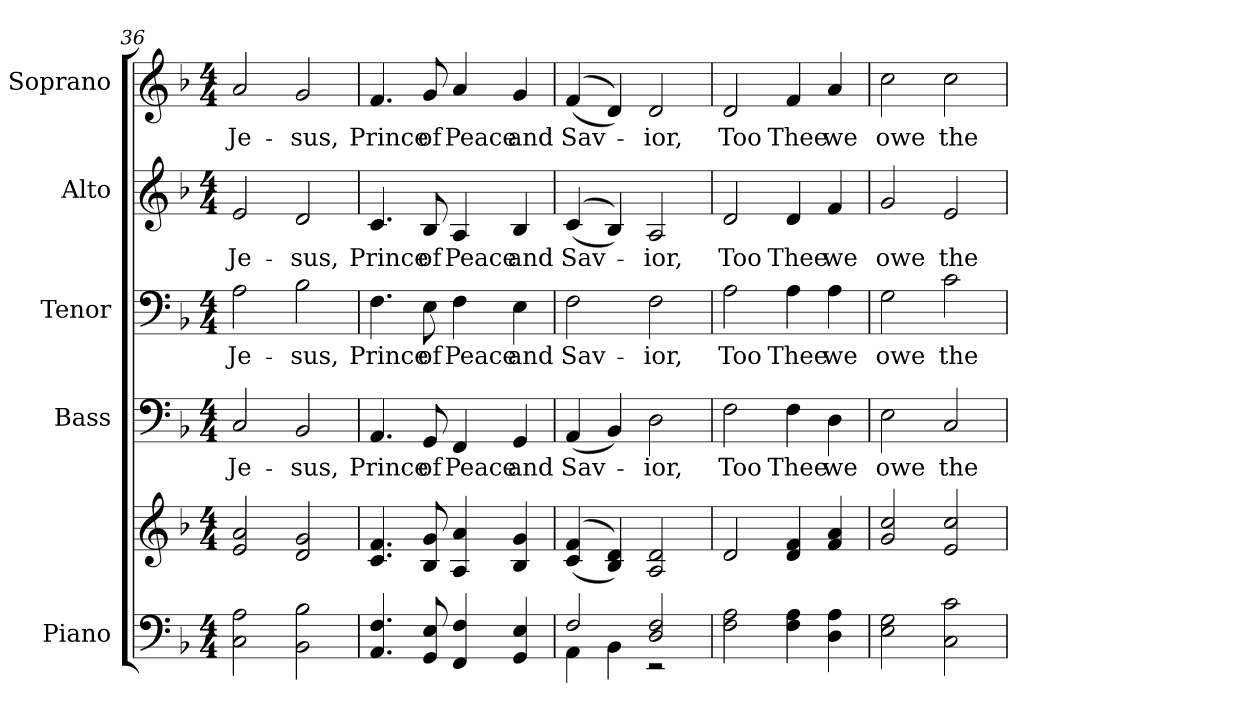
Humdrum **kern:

**kern	**kern	**kern	**text	**kern	**text	**kern	**text	**kern	**text
*part5	*part5	*part4	*part4	*part3	*part3	*part2	*part2	*part1	*part1
*staff6	*staff5	*staff4	*staff4	*staff3	*staff3	*staff2	*staff2	*staff1	*staff1
*I"Piano	*	*I"Bass	*	*I"Tenor	*	*I"Alto	*	*I"Soprano	*
*I'Pno.	*	*I'B.	*	*I'T.	*	*I'A.	*	*I'S.	*
*clefF4	*clefG2	*clefF4	*	*clefF4	*	*clefG2	*	*clefG2	*
*k[b-]	*k[b-]	*k[b-]	*	*k[b-]	*	*k[b-]	*	*k[b-]	*
*F:	*F:	*F:	*	*F:	*	*F:	*	*F:	*
*M4/4	*M4/4	*M4/4	*	*M4/4	*	*M4/4	*	*M4/4	*
=36	=36	=36	=36	=36	=36	=36	=36	=36	=36
!	!	!	!LO:LY:b:color=#000000	!	!	!	!	!	!
!	!	!	!	!	!LO:LY:b:color=#000000	!	!	!	!
!	!	!	!	!	!	!	!LO:LY:b:color=#000000	!	!
!	!	!	!	!	!	!	!	!	!LO:LY:b:color=#000000
2Ci\ 2Ai	2ei/ 2ai	2Ci/	Je-	2Ai\	Je-	2ei/	Je-	2ai/	Je-
!	!	!	!LO:LY:b:color=#000000	!	!	!	!	!	!
!	!	!	!	!	!LO:LY:b:color=#000000	!	!	!	!
!	!	!	!	!	!	!	!LO:LY:b:color=#000000	!	!
!	!	!	!	!	!	!	!	!	!LO:LY:b:color=#000000
2BB-i\ 2B-i	2di/ 2gi	2BB-i/	-sus,	2B-i\	-sus,	2di/	-sus,	2gi/	-sus,
=37	=37	=37	=37	=37	=37	=37	=37	=37	=37
!	!	!	!LO:LY:b:color=#000000	!	!	!	!	!	!
!	!	!	!	!	!LO:LY:b:color=#000000	!	!	!	!
!	!	!	!	!	!	!	!LO:LY:b:color=#000000	!	!
!	!	!	!	!	!	!	!	!	!LO:LY:b:color=#000000
4.AAi/ 4.Fi	4.ci/ 4.fi	4.AAi/	Prince	4.Fi\	Prince	4.ci/	Prince	4.fi/	Prince
!	!	!	!LO:LY:b:color=#000000	!	!	!	!	!	!
!	!	!	!	!	!LO:LY:b:color=#000000	!	!	!	!
!	!	!	!	!	!	!	!LO:LY:b:color=#000000	!	!
!	!	!	!	!	!	!	!	!	!LO:LY:b:color=#000000
8GGi/ 8Ei	8B-i/ 8gi	8GGi/	of	8Ei\	of	8B-i/	of	8gi/	of
!	!	!	!LO:LY:b:color=#000000	!	!	!	!	!	!
!	!	!	!	!	!LO:LY:b:color=#000000	!	!	!	!
!	!	!	!	!	!	!	!LO:LY:b:color=#000000	!	!
!	!	!	!	!	!	!	!	!	!LO:LY:b:color=#000000
4FFi/ 4Fi	4Ai/ 4ai	4FFi/	Peace	4Fi\	Peace	4Ai/	Peace	4ai/	Peace
!	!	!	!LO:LY:b:color=#000000	!	!	!	!	!	!
!	!	!	!	!	!LO:LY:b:color=#000000	!	!	!	!
!	!	!	!	!	!	!	!LO:LY:b:color=#000000	!	!
!	!	!	!	!	!	!	!	!	!LO:LY:b:color=#000000
4GGi/ 4Ei	4B-i/ 4gi	4GGi/	and	4Ei\	and	4B-i/	and	4gi/	and
!!LO:PB:g=z
=38	=38	=38	=38	=38	=38	=38	=38	=38	=38
*^	*	*	*	*	*	*	*	*	*
!	!	!	!	!LO:LY:b:color=#000000	!	!	!	!	!	!
!	!	!	!	!	!	!LO:LY:b:color=#000000	!	!	!	!
!	!	!	!	!	!	!	!	!LO:LY:b:color=#000000	!	!
!	!	!	!	!	!	!	!	!	!	!LO:LY:b:color=#000000
2Fi/	4AAi\	((4ci/ 4fi	(4AAi/	Sav-	2Fi\	Sav-	((4ci/	Sav-	((4fi/	Sav-
.	4BB-i\	4B-i/ 4di))	4BB-i/)	.	.	.	4B-i/))	.	4di/))	.
!	!	!	!	!LO:LY:b:color=#000000	!	!	!	!	!	!
!	!	!	!	!	!	!LO:LY:b:color=#000000	!	!	!	!
!	!	!	!	!	!	!	!	!LO:LY:b:color=#000000	!	!
!	!	!	!	!	!	!	!	!	!	!LO:LY:b:color=#000000
2Di/ 2Fi	2r	2Ai/ 2di	2Di\	-ior,	2Fi\	-ior,	2Ai/	-ior,	2di/	-ior,
*v	*v	*	*	*	*	*	*	*	*	*
=39	=39	=39	=39	=39	=39	=39	=39	=39	=39
*^	*	*	*	*	*	*	*	*	*
!	!	!	!	!LO:LY:b:color=#000000	!	!	!	!	!	!
*v	*v	*	*	*	*	*	*	*	*	*
*^	*	*	*	*	*	*	*	*	*
!	!	!	!	!	!	!LO:LY:b:color=#000000	!	!	!	!
*v	*v	*	*	*	*	*	*	*	*	*
*^	*	*	*	*	*	*	*	*	*
!	!	!	!	!	!	!	!	!LO:LY:b:color=#000000	!	!
*v	*v	*	*	*	*	*	*	*	*	*
*^	*	*	*	*	*	*	*	*	*
!	!	!	!	!	!	!	!	!	!	!LO:LY:b:color=#000000
*v	*v	*	*	*	*	*	*	*	*	*
2Fi\ 2Ai	2di/	2Fi\	Too	2Ai\	Too	2di/	Too	2di/	Too
!	!	!	!LO:LY:b:color=#000000	!	!	!	!	!	!
!	!	!	!	!	!LO:LY:b:color=#000000	!	!	!	!
!	!	!	!	!	!	!	!LO:LY:b:color=#000000	!	!
!	!	!	!	!	!	!	!	!	!LO:LY:b:color=#000000
4Fi\ 4Ai	4di/ 4fi	4Fi\	Thee	4Ai\	Thee	4di/	Thee	4fi/	Thee
!	!	!	!LO:LY:b:color=#000000	!	!	!	!	!	!
!	!	!	!	!	!LO:LY:b:color=#000000	!	!	!	!
!	!	!	!	!	!	!	!LO:LY:b:color=#000000	!	!
!	!	!	!	!	!	!	!	!	!LO:LY:b:color=#000000
4Di\ 4Ai	4fi/ 4ai	4Di\	we	4Ai\	we	4fi/	we	4ai/	we
=40	=40	=40	=40	=40	=40	=40	=40	=40	=40
!	!	!	!LO:LY:b:color=#000000	!	!	!	!	!	!
!	!	!	!	!	!LO:LY:b:color=#000000	!	!	!	!
!	!	!	!	!	!	!	!LO:LY:b:color=#000000	!	!
!	!	!	!	!	!	!	!	!	!LO:LY:b:color=#000000
2Ei\ 2Gi	2gi/ 2cci	2Ei\	owe	2Gi\	owe	2gi/	owe	2cci\	owe
!	!	!	!LO:LY:b:color=#000000	!	!	!	!	!	!
!	!	!	!	!	!LO:LY:b:color=#000000	!	!	!	!
!	!	!	!	!	!	!	!LO:LY:b:color=#000000	!	!
!	!	!	!	!	!	!	!	!	!LO:LY:b:color=#000000
2Ci\ 2ci	2ei/ 2cci	2Ci/	the	2ci\	the	2ei/	the	2cci\	the
=	=	=	=	=	=	=	=	=	=
*-	*-	*-	*-	*-	*-	*-	*-	*-	*-
